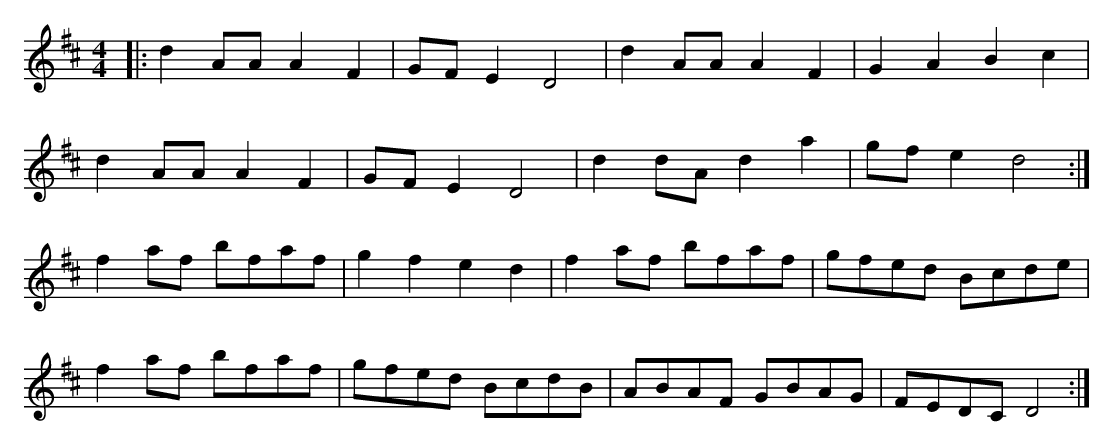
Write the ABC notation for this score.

X:1
M:4/4
K:D
|:d2 AA A2 F2|GF E2 D4|d2 AA A2 F2|G2 A2 B2 c2|
d2 AA A2 F2|GF E2 D4|d2 dA d2 a2|gf e2 d4:|
f2 af bfaf|g2 f2 e2 d2|f2 af bfaf|gfed Bcde|
f2 af bfaf|gfed BcdB|ABAF GBAG|FEDC D4:|
